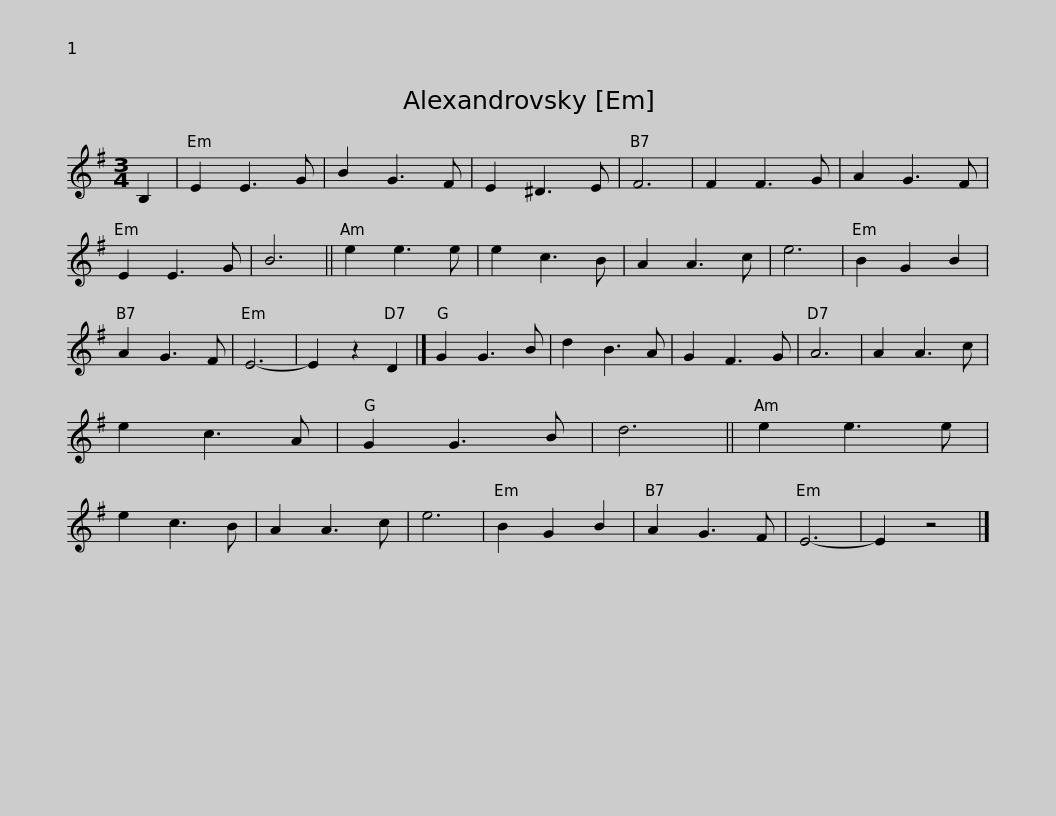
X:1
L:1/8
M:3/4
I:linebreak $
K:Emin
V:1 treble
V:1
 B,2 | E2 E3 G | B2 G3 F | E2 ^D3 E | F6 | %5
 F2 F3 G | A2 G3 F | E2 E3 G | B6 || e2 e3 e | %10
 e2 c3 B |$ A2 A3 c | e6 | B2 G2 B2 | A2 G3 F | %15
 E6- | E2 z2 D2 |] G2 G3 B | d2 B3 A | G2 F3 G | %20
 A6 | A2 A3 c | e2 c3 A |$ G2 G3 B | d6 || %25
 e2 e3 e | e2 c3 B | A2 A3 c | e6 | B2 G2 B2 | %30
 A2 G3 F | E6- | E2 z4 |] %33
